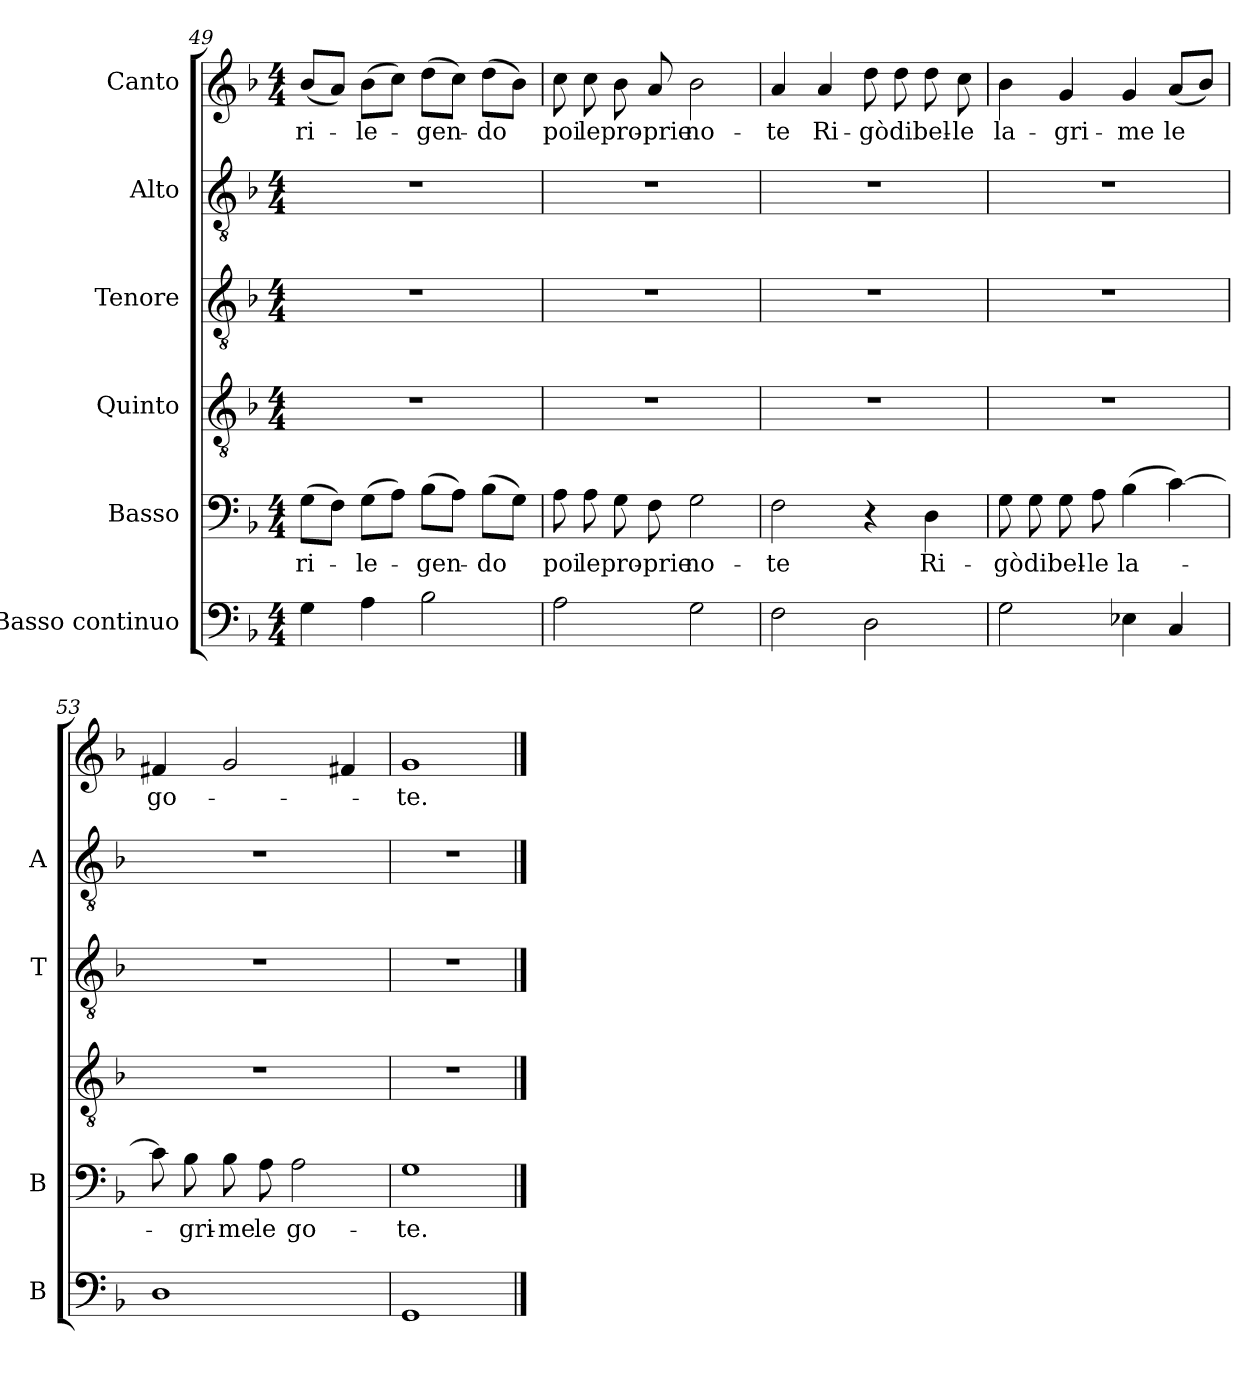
**kern	**kern	**text	**kern	**kern	**kern	**kern	**text
*part6	*part5	*part5	*part4	*part3	*part2	*part1	*part1
*staff6	*staff5	*staff5	*staff4	*staff3	*staff2	*staff1	*staff1
*I"Basso continuo	*I"Basso	*	*I"Quinto	*I"Tenore	*I"Alto	*I"Canto	*
*I'B	*I'B	*	*	*I'T	*I'A	*	*
*clefF4	*clefF4	*	*clefGv2	*clefGv2	*clefGv2	*clefG2	*
*k[b-]	*k[b-]	*	*k[b-]	*k[b-]	*k[b-]	*k[b-]	*
*F:	*F:	*	*F:	*F:	*F:	*F:	*
*M4/4	*M4/4	*	*M4/4	*M4/4	*M4/4	*M4/4	*
=49	=49	=49	=49	=49	=49	=49	=49
4G	(8GL	ri-	1r	1r	1r	(8b-L	ri-
.	8FJ)	.	.	.	.	8aJ)	.
4A	(8GL	-le-	.	.	.	(8b-L	-le-
.	8AJ)	.	.	.	.	8ccJ)	.
2B-	(8B-L	-gen-	.	.	.	(8ddL	-gen-
.	8AJ)	.	.	.	.	8ccJ)	.
.	(8B-L	-do	.	.	.	(8ddL	-do
.	8GJ)	.	.	.	.	8b-J)	.
=50	=50	=50	=50	=50	=50	=50	=50
2A	8A	poi	1r	1r	1r	8cc	poi
.	8A	le	.	.	.	8cc	le
.	8G	pro-	.	.	.	8b-	pro-
.	8F	-prie	.	.	.	8a	-prie
2G	2G	no-	.	.	.	2b-	no-
=51	=51	=51	=51	=51	=51	=51	=51
2F	2F	-te	1r	1r	1r	4a	-te
.	.	.	.	.	.	4a	Ri-
2D	4r	.	.	.	.	8dd	-gò
.	.	.	.	.	.	8dd	di
.	4D	Ri-	.	.	.	8dd	bel-
.	.	.	.	.	.	8cc	-le
=52	=52	=52	=52	=52	=52	=52	=52
2G	8G	-gò	1r	1r	1r	4b-	la-
.	8G	di	.	.	.	.	.
.	8G	bel-	.	.	.	4g	-gri-
.	8A	-le	.	.	.	.	.
4E-X	(4B-	la-	.	.	.	4g	-me
4C	[4c)	.	.	.	.	(8aL	le
.	.	.	.	.	.	8b-J)	.
=53	=53	=53	=53	=53	=53	=53	=53
1D	8c]	.	1r	1r	1r	4f#X	go-
.	8B-	-gri-	.	.	.	.	.
.	8B-	-me	.	.	.	2g	.
.	8A	le	.	.	.	.	.
.	2A	go-	.	.	.	.	.
.	.	.	.	.	.	4f#X	.
=54	=54	=54	=54	=54	=54	=54	=54
1GG	1G	-te.	1r	1r	1r	1g	-te.
==	==	==	==	==	==	==	==
*-	*-	*-	*-	*-	*-	*-	*-
